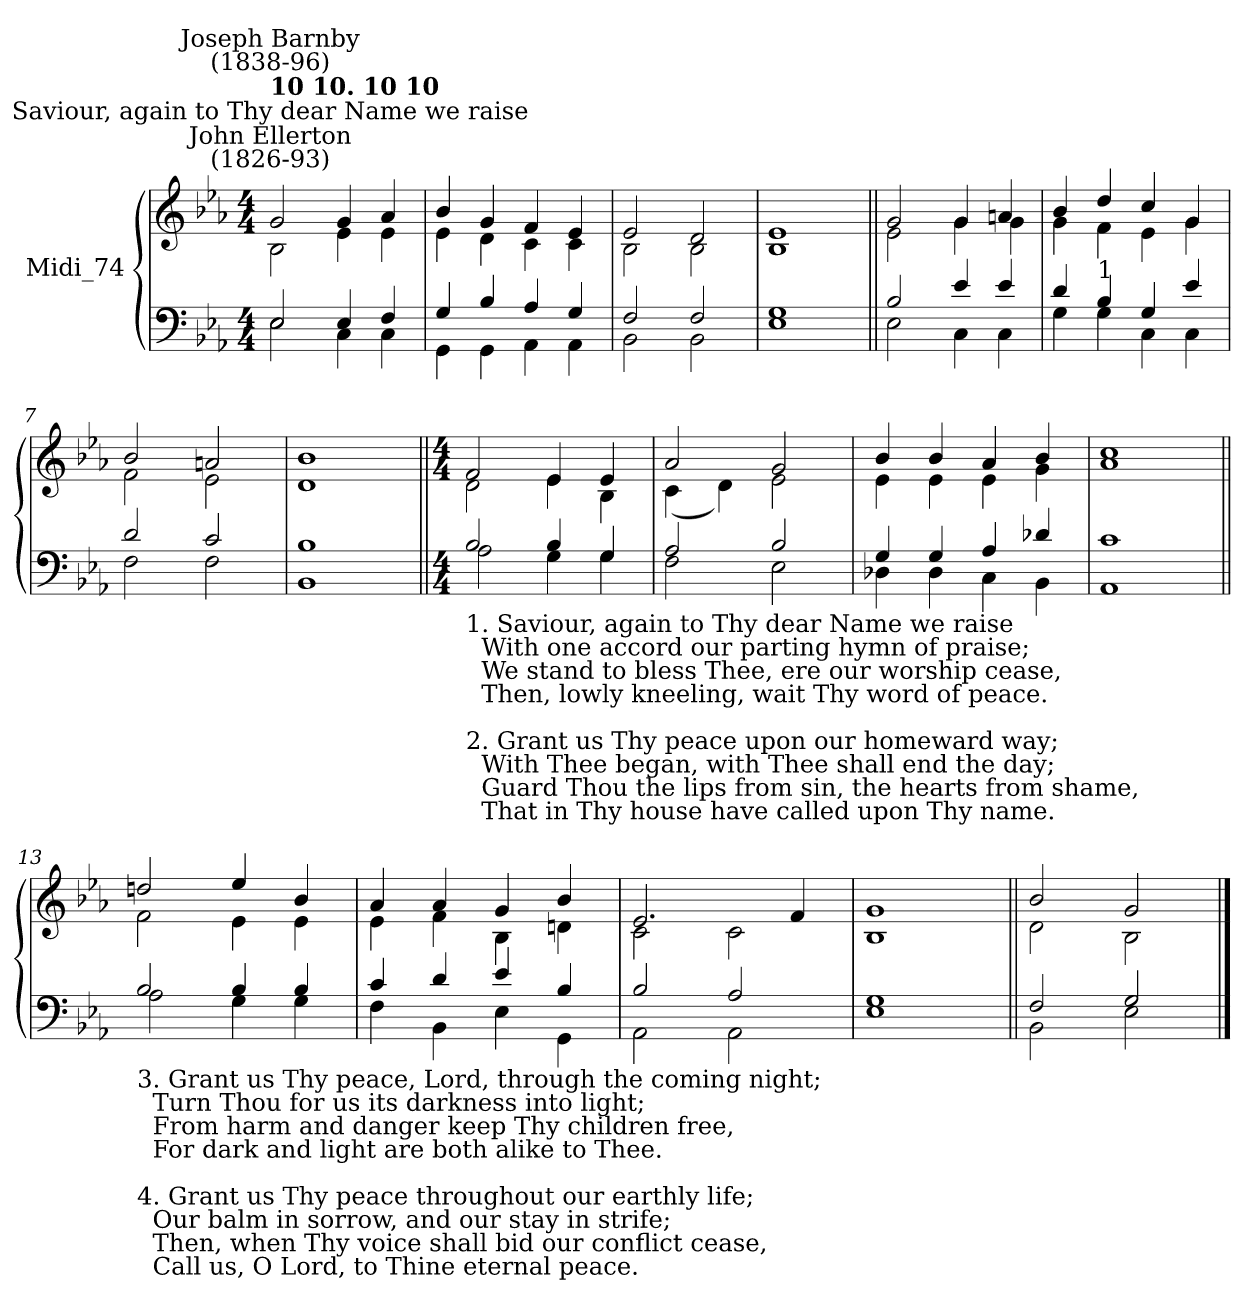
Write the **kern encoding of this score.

**kern	**kern
*part2	*part1
*staff2	*staff1
*I"Midi_74	*I"Midi_74
*clefF4	*clefG2
*k[b-e-a-]	*k[b-e-a-]
*E-:	*E-:
*M4/4	*M4/4
=1	=1
*^	*^
!	!	!LO:TX:a:cj:t=John Ellerton\n(1826-93)	!
!	!	!LO:TX:a:cj:t=Saviour, again to Thy dear Name we raise	!
!	!	!LO:TX:a:B:t=10 10. 10 10	!
!	!	!LO:TX:a:cj:t=Joseph Barnby\n(1838-96)	!
2E-/	2E-\	2g/	2B-\
4E-/	4C\	4g/	4e-\
4F/	4C\	4a-/	4e-\
=2	=2	=2	=2
4G/	4GG\	4b-/	4e-\
4B-/	4GG\	4g/	4d\
4A-/	4AA-\	4f/	4c\
4G/	4AA-\	4e-/	4c\
=3	=3	=3	=3
2F/	2BB-\	2e-/	2B-\
2F/	2BB-\	2d/	2B-\
=4	=4	=4	=4
1G/	1E-\	1e-/	1B-\
=5||	=5||	=5||	=5||
2B-/	2E-\	2g/	2e-\
4e-/	4C\	4g/	4g\
4e-/	4C\	4an/	4g\
=6	=6	=6	=6
4d/	4G\	4b-/	4g\
!	!	!LO:TX:b:t=1	!
4B-/	4G\	4dd/	4f\
4G/	4C\	4cc/	4e-\
4e-/	4C\	4g/	4g\
=7	=7	=7	=7
2d/	2F\	2b-/	2f\
2c/	2F\	2an/	2e-\
=8	=8	=8	=8
1B-/	1BB-\	1b-/	1d\
!!LO:LB:g=z	!!
=9||	=9||	=9||	=9||
*M4/4	*	*M4/4	*
!LO:TX:b:t=1. Saviour, again to Thy dear Name we raise\n   With one accord our parting hymn of praise;\n   We stand to bless Thee, ere our worship cease,\n   Then, lowly kneeling, wait Thy word of peace.\n\n2. Grant us Thy peace upon our homeward way;\n   With Thee began, with Thee shall end the day;    \n   Guard Thou the lips from sin, the hearts from shame,\n   That in Thy house have called upon Thy name.	!	!	!
2B-/	2A-\	2f/	2d\
4B-/	4G\	4e-/	4e-\
4G/	4G\	4e-/	4B-\
=10	=10	=10	=10
2A-/	2F\	2a-/	(<4c\
.	.	.	4d\)
2B-/	2E-\	2g/	2e-\
=11	=11	=11	=11
4G/	4D-X\	4b-/	4e-\
4G/	4D-\	4b-/	4e-\
4A-/	4C\	4a-/	4e-\
4d-X/	4BB-\	4b-/	4g\
=12	=12	=12	=12
1c/	1AA-\	1cc/	1a-\
=13||	=13||	=13||	=13||
!LO:TX:b:t=3. Grant us Thy peace, Lord, through the coming night;\n   Turn Thou for us its darkness into light;\n   From harm and danger keep Thy children free,\n   For dark and light are both alike to Thee.\n\n4. Grant us Thy peace throughout our earthly life;\n   Our balm in sorrow, and our stay in strife;\n   Then, when Thy voice shall bid our conflict cease,\n   Call us, O Lord, to Thine eternal peace.	!	!	!
2B-/	2A-\	2ddn/	2f\
4B-/	4G\	4ee-/	4e-\
4B-/	4G\	4b-/	4e-\
=14	=14	=14	=14
4c/	4F\	4a-/	4e-\
4d/	4BB-\	4a-/	4f\
4e-/	4E-\	4g/	4B-\
4B-/	4GG\	4b-/	4dn\
=15	=15	=15	=15
2B-/	2AA-\	2.e-/	2c\
2A-/	2AA-\	.	2c\
.	.	4f/	.
=16	=16	=16	=16
1G/	1E-\	1g/	1B-\
=17||	=17||	=17||	=17||
2F/	2BB-\	2b-/	2d\
2G/	2E-\	2g/	2B-\
*v	*v	*	*
*	*v	*v
==	==
*-	*-
